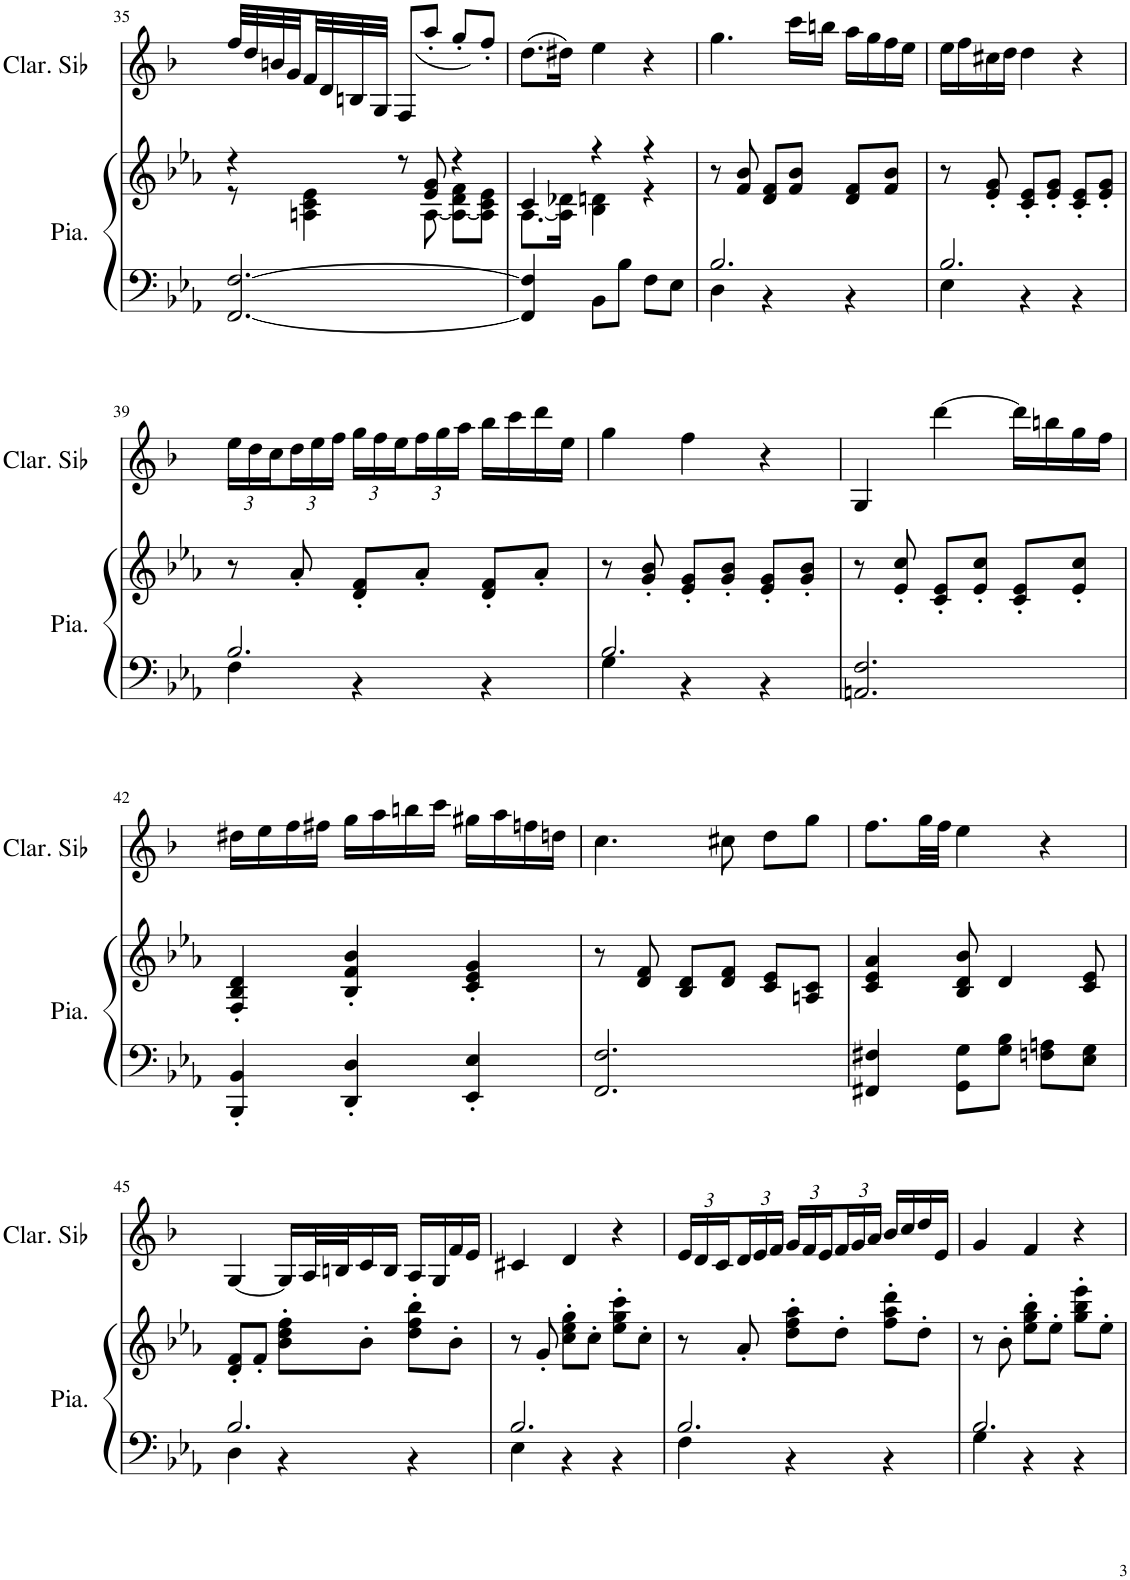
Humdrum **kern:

**kern	**kern	**kern
*part2	*part2	*part1
*staff3	*staff2	*staff1
*I"Piano	*	*I"Clarinette en Sib
*I'Pia.	*	*I'Clar. Sib
!!LO:PB:g=z
*clefF4	*clefG2	*clefG2
*	*	*Trd1c2
*k[b-e-a-]	*k[b-e-a-]	*k[b-]
*M3/4	*M3/4	*M3/4
=35	=35	=35
*	*^	*
[2.FF/ [2.F/	4r	8r	32ff/LLL
.	.	.	32dd/
.	.	.	32bn/
.	.	.	32g/
.	.	4An\ 4c\ 4e-\	32f/
.	.	.	32d/
.	.	.	32Bn/
.	.	.	32G/JJJ
.	8r	.	8F/L
.	8e-/ 8g/	[8A\	(8aa'/J
.	4r	8A\_ 8d\ 8f\L	8gg'/L
.	.	8A\] 8c\ 8e-\J	8ff'/J)
=36	=36	=36	=36
4FF/] 4F/]	4c/	[8.A-\L	(8.dd\L
.	.	16A-\] 16d-X\Jk	16dd#X\Jk)
8BB-\L	4r	4B-\ 4dn\	4ee\
8B-\J	.	.	.
8F\L	4r	4r	4r
8E-\J	.	.	.
*	*v	*v	*
=37	=37	=37
*^	*	*
2.B-/	4D\	8r	4.gg\
.	.	8f/ 8b-/	.
.	4r	8d/ 8f/L	.
.	.	8f/ 8b-/J	16ccc\LL
.	.	.	16bbn\JJ
.	4r	8d/ 8f/L	16aa\LL
.	.	.	16gg\
.	.	8f/ 8b-/J	16ff\
.	.	.	16ee\JJ
=38	=38	=38	=38
2.B-/	4E-\	8r	16ee\LL
.	.	.	16ff\
.	.	8e-/' 8g/'	16cc#X\
.	.	.	16dd\JJ
.	4r	8c/' 8e-/'L	4dd\
.	.	8e-/' 8g/'J	.
.	4r	8c/' 8e-/'L	4r
.	.	8e-/' 8g/'J	.
!!LO:LB:g=z
=39	=39	=39	=39
*	*	*	*Xbrackettup
2.B-/	4F\	8r	24ee\LL
.	.	.	24dd\
.	.	.	24cc\
.	.	8a-'/	24dd\
.	.	.	24ee\
.	.	.	24ff\JJ
.	4r	8d/' 8f/'L	24gg\LL
.	.	.	24ff\
.	.	.	24ee\
.	.	8a-'/J	24ff\
.	.	.	24gg\
.	.	.	24aa\JJ
.	4r	8d/' 8f/'L	16bb-\LL
.	.	.	16ccc\
.	.	8a-'/J	16ddd\
.	.	.	16ee\JJ
=40	=40	=40	=40
2.B-/	4G\	8r	4gg\
.	.	8g/' 8b-/'	.
.	4r	8e-/' 8g/'L	4ff\
.	.	8g/' 8b-/'J	.
.	4r	8e-/' 8g/'L	4r
.	.	8g/' 8b-/'J	.
*v	*v	*	*
=41	=41	=41
2.AAn/ 2.F/	8r	4G/
.	8e-/' 8cc/'	.
.	8c/' 8e-/'L	[4ddd\
.	8e-/' 8cc/'J	.
.	8c/' 8e-/'L	16ddd\LL]
.	.	16bbn\
.	8e-/' 8cc/'J	16gg\
.	.	16ff\JJ
!!LO:LB:g=z
=42	=42	=42
4BBB-/' 4BB-/'	4F/' 4B-/' 4d/'	16dd#X\LL
.	.	16ee\
.	.	16ff\
.	.	16ff#X\JJ
4DD/' 4D/'	4B-/' 4f/' 4b-/'	16gg\LL
.	.	16aa\
.	.	16bbn\
.	.	16ccc\JJ
4EE-/' 4E-/'	4c/' 4e-/' 4g/'	16gg#X\LL
.	.	16aa\
.	.	16ffn\
.	.	16ddn\JJ
=43	=43	=43
2.FF/ 2.F/	8r	4.cc\
.	8d/ 8f/	.
.	8B-/ 8d/L	.
.	8d/ 8f/J	8cc#X\
.	8c/ 8e-/L	8dd\L
.	8An/ 8c/J	8gg\J
=44	=44	=44
4FF#X/ 4F#X/	4c/ 4e-/ 4a-/	8.ff\L
.	.	32gg\LL
.	.	32ff\JJJ
8GG\ 8G\L	8B-/ 8d/ 8b-/	4ee\
8G\ 8B-\J	4d/	.
8Fn\ 8An\L	.	4r
8E-\ 8G\J	8c/ 8e-/	.
!!LO:LB:g=z
=45	=45	=45
*^	*	*
2.B-/	4D\	8d/' 8f/'L	[4G/
.	.	8f'/J	.
.	4r	8b-\' 8dd\' 8ff\'L	16G/LL]
.	.	.	32A/L
.	.	.	32Bn/J
.	.	8b-'\J	16c/
.	.	.	16B/JJ
.	4r	8dd\' 8ff\' 8bb-\'L	16A/LL
.	.	.	16G/
.	.	8b-'\J	16f/
.	.	.	16e/JJ
=46	=46	=46	=46
2.B-/	4E-\	8r	4c#X/
.	.	8g'/	.
.	4r	8cc\' 8ee-\' 8gg\'L	4d/
.	.	8cc'\J	.
.	4r	8ee-\' 8gg\' 8ccc\'L	4r
.	.	8cc'\J	.
=47	=47	=47	=47
2.B-/	4F\	8r	24e/LL
.	.	.	24d/
.	.	.	24c/
.	.	8a-'/	24d/
.	.	.	24e/
.	.	.	24f/JJ
.	4r	8dd\' 8ff\' 8aa-\'L	24g/LL
.	.	.	24f/
.	.	.	24e/
.	.	8dd'\J	24f/
.	.	.	24g/
.	.	.	24a/JJ
.	4r	8ff\' 8aa-\' 8ddd\'L	16b-/LL
.	.	.	16cc/
.	.	8dd'\J	16dd/
.	.	.	16e/JJ
=48	=48	=48	=48
2.B-/	4G\	8r	4g/
.	.	8b-'\	.
.	4r	8ee-\' 8gg\' 8bb-\'L	4f/
.	.	8ee-'\J	.
.	4r	8gg\' 8bb-\' 8eee-\'L	4r
.	.	8ee-'\J	.
*v	*v	*	*
=	=	=
*-	*-	*-
